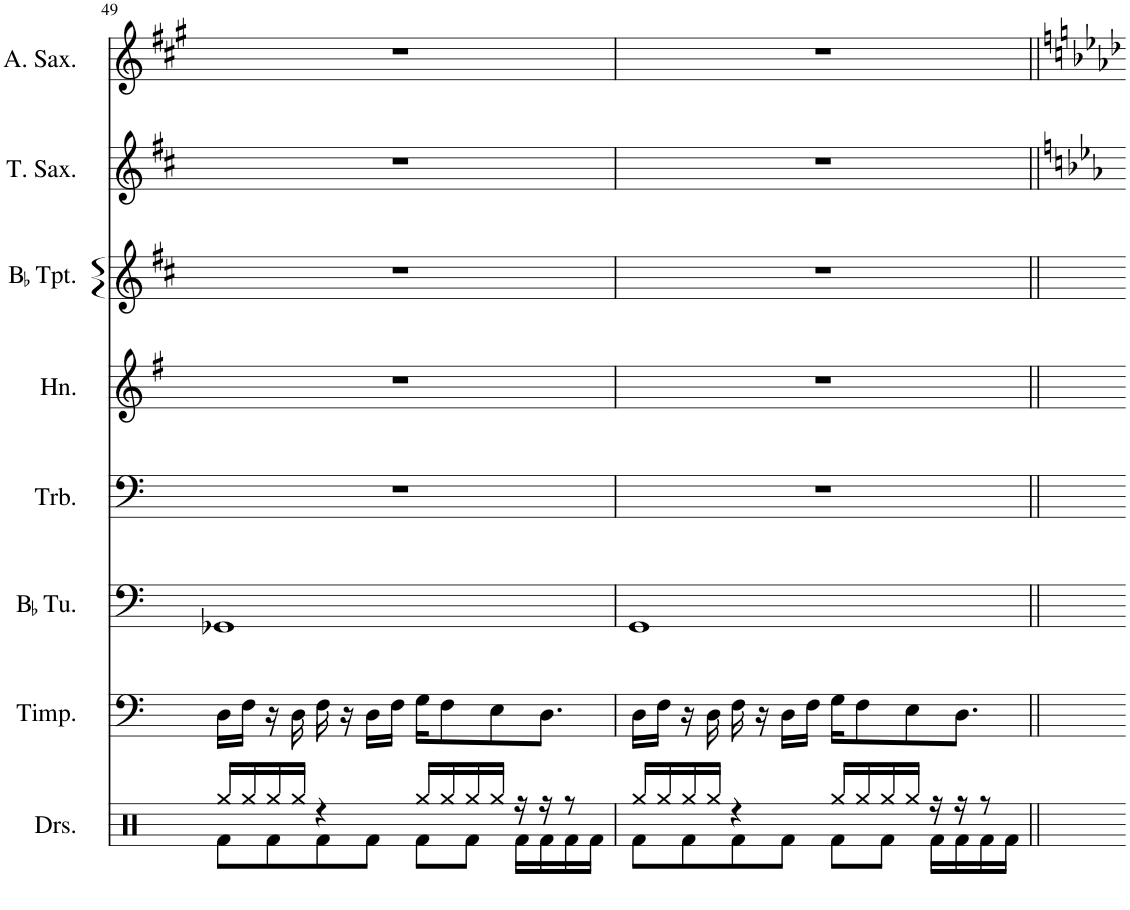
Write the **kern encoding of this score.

**kern	**kern	**kern	**kern	**kern	**kern	**kern	**kern
*part8	*part7	*part6	*part5	*part4	*part3	*part2	*part1
*staff8	*staff7	*staff6	*staff5	*staff4	*staff3	*staff2	*staff1
*I"Drumset	*I"Timpani	*I"BaccidentalFlat Tuba	*I"Trombone	*I"Horn	*I"BaccidentalFlat Trumpet	*I"Tenor Saxophone	*I"Alto Saxophone
*I'Drs.	*I'Timp.	*I'BaccidentalFlat Tu.	*I'Trb.	*I'Hn.	*I'BaccidentalFlat Tpt.	*I'T. Sax.	*I'A. Sax.
!!LO:PB:g=z
*clefX	*clefF4	*clefF4	*clefF4	*clefG2	*clefG2	*clefG2	*clefG2
*	*	*	*	*Trd4c7	*Trd1c2	*Trd8c14	*Trd5c9
*k[]	*k[]	*k[]	*k[]	*k[f#]	*k[f#c#]	*k[f#c#]	*k[f#c#g#]
*M4/4	*M4/4	*M4/4	*M4/4	*M4/4	*M4/4	*M4/4	*M4/4
=49	=49	=49	=49	=49	=49	=49	=49
*^	*	*	*	*	*	*	*
16Rgg/LL	8Rf\L	16D\LL	1GG-X	1r	1r	1r	1r	1r
16Rgg/	.	16F\JJ	.	.	.	.	.	.
16Rgg/	8Rf\	16r	.	.	.	.	.	.
16Rgg/JJ	.	16D\	.	.	.	.	.	.
4r	8Rf\	16F\	.	.	.	.	.	.
.	.	16r	.	.	.	.	.	.
.	8Rf\J	16D\LL	.	.	.	.	.	.
.	.	16F\JJ	.	.	.	.	.	.
16Rgg/LL	8Rf\L	16G\KL	.	.	.	.	.	.
16Rgg/	.	8F\	.	.	.	.	.	.
16Rgg/	8Rf\J	.	.	.	.	.	.	.
16Rgg/JJ	.	8E\	.	.	.	.	.	.
16r	16Rf\LL	.	.	.	.	.	.	.
16r	16Rf\	8.D\J	.	.	.	.	.	.
8r	16Rf\	.	.	.	.	.	.	.
.	16Rf\JJ	.	.	.	.	.	.	.
=50	=50	=50	=50	=50	=50	=50	=50	=50
16Rgg/LL	8Rf\L	16D\LL	1GG	1r	1r	1r	1r	1r
16Rgg/	.	16F\JJ	.	.	.	.	.	.
16Rgg/	8Rf\	16r	.	.	.	.	.	.
16Rgg/JJ	.	16D\	.	.	.	.	.	.
4r	8Rf\	16F\	.	.	.	.	.	.
.	.	16r	.	.	.	.	.	.
.	8Rf\J	16D\LL	.	.	.	.	.	.
.	.	16F\JJ	.	.	.	.	.	.
16Rgg/LL	8Rf\L	16G\KL	.	.	.	.	.	.
16Rgg/	.	8F\	.	.	.	.	.	.
16Rgg/	8Rf\J	.	.	.	.	.	.	.
16Rgg/JJ	.	8E\	.	.	.	.	.	.
16r	16Rf\LL	.	.	.	.	.	.	.
16r	16Rf\	8.D\J	.	.	.	.	.	.
8r	16Rf\	.	.	.	.	.	.	.
.	16Rf\JJ	.	.	.	.	.	.	.
*v	*v	*	*	*	*	*	*	*
=||	=||	=||	=||	=||	=||	=||	=||
*-	*-	*-	*-	*-	*-	*-	*-
